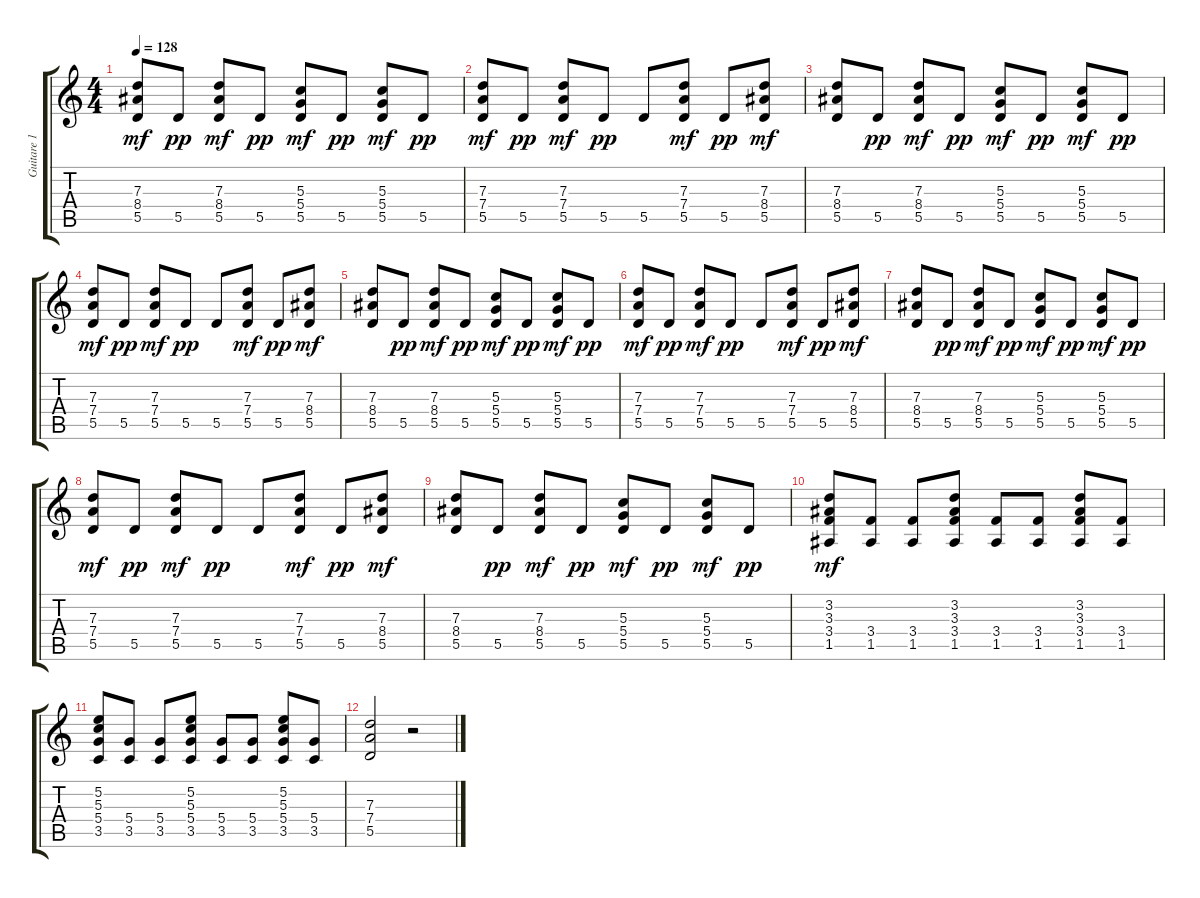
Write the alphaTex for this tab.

\track ("Guitare 1" "Guitare 1") {instrument distortionguitar}
\staff {score tabs}
\tuning (E4 B3 G3 D3 A2 E2) {hide}
\ts (4 4)
\tempo 128
\clef g2
\ks c
(7.3 8.4 5.5).8{dy mf} 5.5.8{dy pp} (7.3 8.4 5.5).8{dy mf} 5.5.8{dy pp} (5.3 5.4 5.5).8{dy mf} 5.5.8{dy pp} (5.3 5.4 5.5).8{dy mf} 5.5.8{dy pp} |
(7.3 7.4 5.5).8{dy mf} 5.5.8{dy pp} (7.3 7.4 5.5).8{dy mf} 5.5.8{dy pp} 5.5.8 (7.3 7.4 5.5).8{dy mf} 5.5.8{dy pp} (7.3 8.4 5.5).8{dy mf} |
(7.3 8.4 5.5).8 5.5.8{dy pp} (7.3 8.4 5.5).8{dy mf} 5.5.8{dy pp} (5.3 5.4 5.5).8{dy mf} 5.5.8{dy pp} (5.3 5.4 5.5).8{dy mf} 5.5.8{dy pp} |
(7.3 7.4 5.5).8{dy mf} 5.5.8{dy pp} (7.3 7.4 5.5).8{dy mf} 5.5.8{dy pp} 5.5.8 (7.3 7.4 5.5).8{dy mf} 5.5.8{dy pp} (7.3 8.4 5.5).8{dy mf} |
(7.3 8.4 5.5).8 5.5.8{dy pp} (7.3 8.4 5.5).8{dy mf} 5.5.8{dy pp} (5.3 5.4 5.5).8{dy mf} 5.5.8{dy pp} (5.3 5.4 5.5).8{dy mf} 5.5.8{dy pp} |
(7.3 7.4 5.5).8{dy mf} 5.5.8{dy pp} (7.3 7.4 5.5).8{dy mf} 5.5.8{dy pp} 5.5.8 (7.3 7.4 5.5).8{dy mf} 5.5.8{dy pp} (7.3 8.4 5.5).8{dy mf} |
(7.3 8.4 5.5).8 5.5.8{dy pp} (7.3 8.4 5.5).8{dy mf} 5.5.8{dy pp} (5.3 5.4 5.5).8{dy mf} 5.5.8{dy pp} (5.3 5.4 5.5).8{dy mf} 5.5.8{dy pp} |
(7.3 7.4 5.5).8{dy mf} 5.5.8{dy pp} (7.3 7.4 5.5).8{dy mf} 5.5.8{dy pp} 5.5.8 (7.3 7.4 5.5).8{dy mf} 5.5.8{dy pp} (7.3 8.4 5.5).8{dy mf} |
(7.3 8.4 5.5).8 5.5.8{dy pp} (7.3 8.4 5.5).8{dy mf} 5.5.8{dy pp} (5.3 5.4 5.5).8{dy mf} 5.5.8{dy pp} (5.3 5.4 5.5).8{dy mf} 5.5.8{dy pp} |
(3.2 3.3 3.4 1.5).8{dy mf} (3.4 1.5).8 (3.4 1.5).8 (3.2 3.3 3.4 1.5).8 (3.4 1.5).8 (3.4 1.5).8 (3.2 3.3 3.4 1.5).8 (3.4 1.5).8 |
(5.2 5.3 5.4 3.5).8 (5.4 3.5).8 (5.4 3.5).8 (5.2 5.3 5.4 3.5).8 (5.4 3.5).8 (5.4 3.5).8 (5.2 5.3 5.4 3.5).8 (5.4 3.5).8 |
(7.3 7.4 5.5).2 r.2
